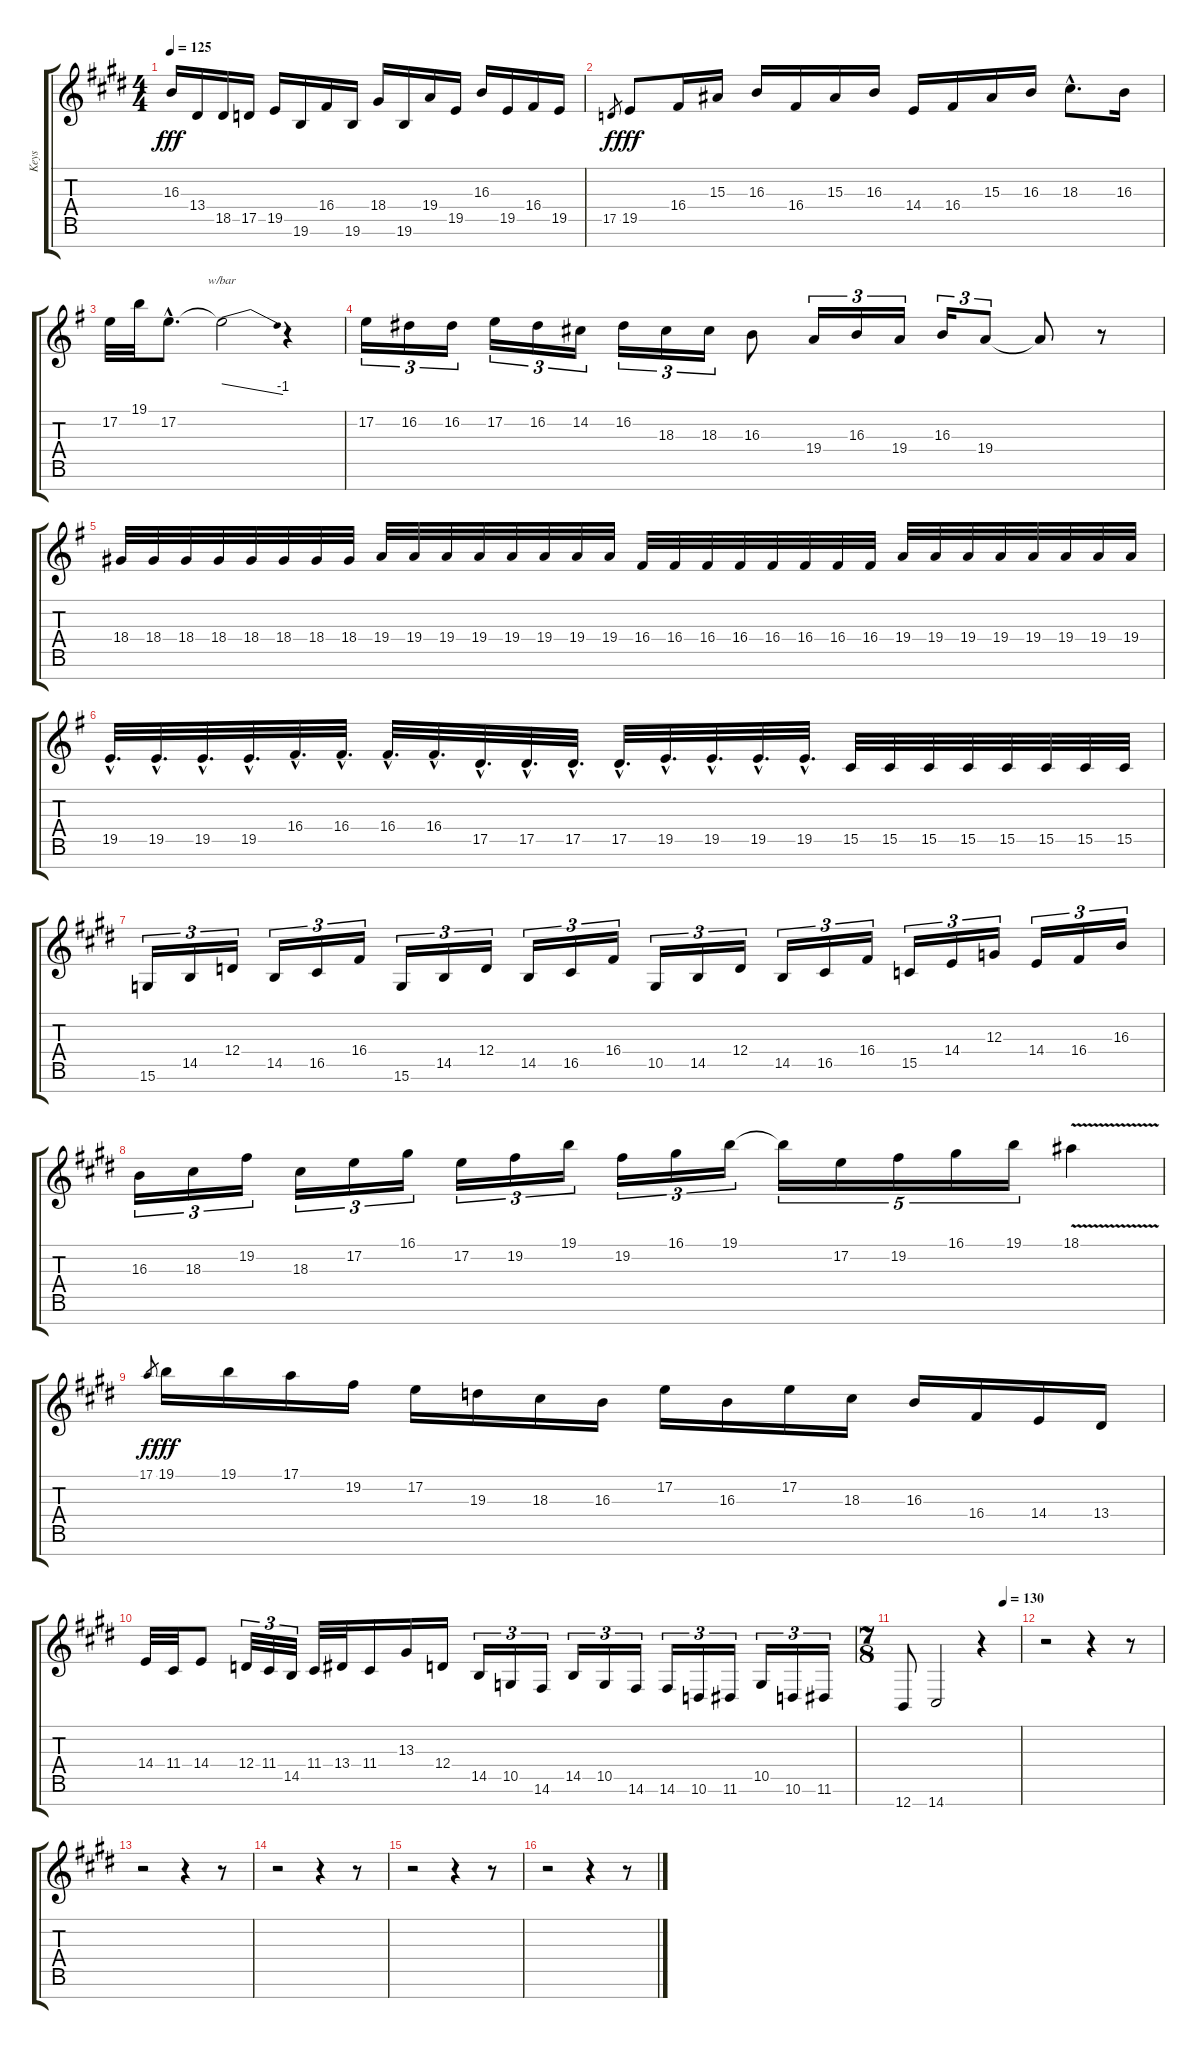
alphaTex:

\track ("Keys" "Keys") {instrument synthstrings2}
\staff {score tabs}
\tuning (E4 B3 G3 D3 A2 E2 B1) {hide}
\ts (4 4)
\tempo 125
\clef g2
\ks e
16.3.16{dy fff} 13.4.16 18.5.16 17.5.16 19.5.16 19.6.16 16.4.16 19.6.16 18.4.16 19.6.16 19.4.16 19.5.16 16.3.16 19.5.16 16.4.16 19.5.16 |
17.5.8{gr dy f} 19.5.8{dy fff} 16.4.16 15.3.16 16.3.16 16.4.16 15.3.16 16.3.16 14.4.16 16.4.16 15.3.16 16.3.16 18.3{hac}.8{d} 16.3.16 |
\ks g
17.2.32 19.1.32 17.2{hac}.8{d} 17.2{t}.2{tbe (dive default 0 0 60 -4)} r.4 |
17.2.16{tu (3 2)} 16.2.16{tu (3 2)} 16.2.16{tu (3 2)} 17.2.16{tu (3 2)} 16.2.16{tu (3 2)} 14.2.16{tu (3 2)} 16.2.16{tu (3 2)} 18.3.16{tu (3 2)} 18.3.16{tu (3 2)} 16.3.8 19.4.16{tu (3 2)} 16.3.16{tu (3 2)} 19.4.16{tu (3 2)} 16.3.16{tu (3 2)} 19.4.8{tu (3 2)} 19.4{t}.8 r.8 |
18.4.32 18.4.32 18.4.32 18.4.32 18.4.32 18.4.32 18.4.32 18.4.32 19.4.32 19.4.32 19.4.32 19.4.32 19.4.32 19.4.32 19.4.32 19.4.32 16.4.32 16.4.32 16.4.32 16.4.32 16.4.32 16.4.32 16.4.32 16.4.32 19.4.32 19.4.32 19.4.32 19.4.32 19.4.32 19.4.32 19.4.32 19.4.32 |
19.5{hac}.32{d} 19.5{hac}.32{d} 19.5{hac}.32{d} 19.5{hac}.32{d} 16.4{hac}.32{d} 16.4{hac}.32{d} 16.4{hac}.32{d} 16.4{hac}.32{d} 17.5{hac}.32{d} 17.5{hac}.32{d} 17.5{hac}.32{d} 17.5{hac}.32{d} 19.5{hac}.32{d} 19.5{hac}.32{d} 19.5{hac}.32{d} 19.5{hac}.32{d} 15.5.32 15.5.32 15.5.32 15.5.32 15.5.32 15.5.32 15.5.32 15.5.32 |
\ks e
15.6.16{tu (3 2)} 14.5.16{tu (3 2)} 12.4.16{tu (3 2)} 14.5.16{tu (3 2)} 16.5.16{tu (3 2)} 16.4.16{tu (3 2)} 15.6.16{tu (3 2)} 14.5.16{tu (3 2)} 12.4.16{tu (3 2)} 14.5.16{tu (3 2)} 16.5.16{tu (3 2)} 16.4.16{tu (3 2)} 10.5.16{tu (3 2)} 14.5.16{tu (3 2)} 12.4.16{tu (3 2)} 14.5.16{tu (3 2)} 16.5.16{tu (3 2)} 16.4.16{tu (3 2)} 15.5.16{tu (3 2)} 14.4.16{tu (3 2)} 12.3.16{tu (3 2)} 14.4.16{tu (3 2)} 16.4.16{tu (3 2)} 16.3.16{tu (3 2)} |
16.3.16{tu (3 2)} 18.3.16{tu (3 2)} 19.2.16{tu (3 2)} 18.3.16{tu (3 2)} 17.2.16{tu (3 2)} 16.1.16{tu (3 2)} 17.2.16{tu (3 2)} 19.2.16{tu (3 2)} 19.1.16{tu (3 2)} 19.2.16{tu (3 2)} 16.1.16{tu (3 2)} 19.1.16{tu (3 2)} 19.1{t}.16{tu (5 4)} 17.2.16{tu (5 4)} 19.2.16{tu (5 4)} 16.1.16{tu (5 4)} 19.1.16{tu (5 4)} 18.1{v}.4 |
17.1.8{gr dy f} 19.1.16{dy fff} 19.1.16 17.1.16 19.2.16 17.2.16 19.3.16 18.3.16 16.3.16 17.2.16 16.3.16 17.2.16 18.3.16 16.3.16 16.4.16 14.4.16 13.4.16 |
14.4.32 11.4.32 14.4.8 12.4.32{tu (3 2)} 11.4.32{tu (3 2)} 14.5.32{tu (3 2)} 11.4.32 13.4.32 11.4.16 13.3.16 12.4.16 14.5.16{tu (3 2)} 10.5.16{tu (3 2)} 14.6.16{tu (3 2)} 14.5.16{tu (3 2)} 10.5.16{tu (3 2)} 14.6.16{tu (3 2)} 14.6.16{tu (3 2)} 10.6.16{tu (3 2)} 11.6.16{tu (3 2)} 10.5.16{tu (3 2)} 10.6.16{tu (3 2)} 11.6.16{tu (3 2)} |
\ts (7 8)
\tempo (130 0.8571428571428571)
12.7.8 14.7.2 r.4 |
r.2 r.4 r.8 |
r.2 r.4 r.8 |
r.2 r.4 r.8 |
r.2 r.4 r.8 |
r.2 r.4 r.8
